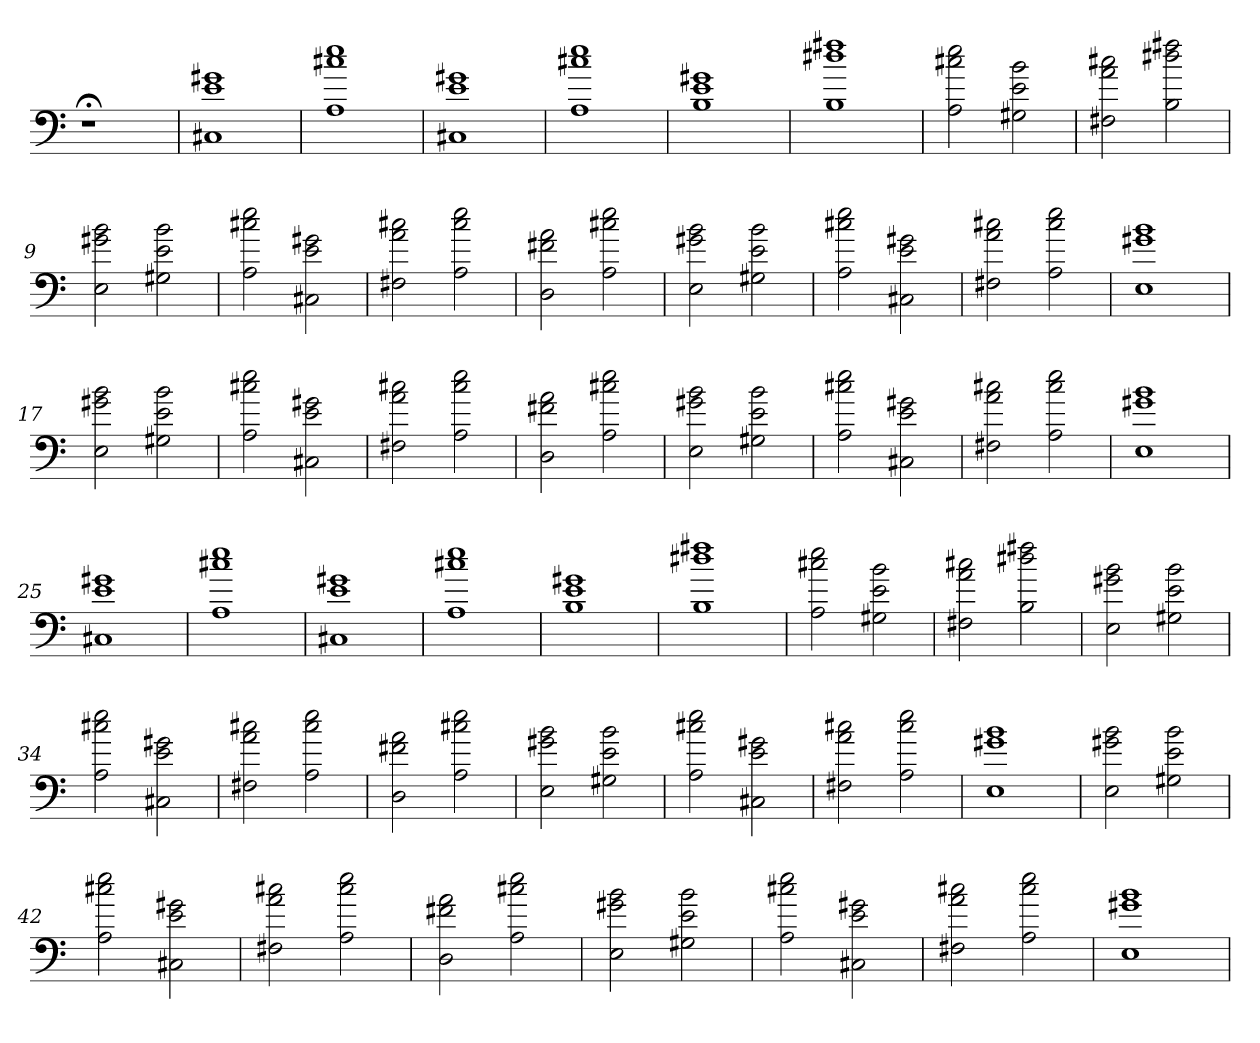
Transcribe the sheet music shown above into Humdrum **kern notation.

**kern
*part1
*staff1
=
1r;<
=1
1C#X 1e 1g#X
=2
1A 1cc#X 1ee
=3
1C#X 1e 1g#X
=4
1A 1cc#X 1ee
=5
1B 1e 1g#X
=6
1B 1dd#X 1ff#X
=7
2A 2cc#X 2ee
2G#X 2e 2b
=8
2F#X 2a 2cc#X
2B 2dd#X 2ff#X
=9
2E 2g#X 2b
2G#X 2e 2b
=10
2A 2cc#X 2ee
2C#X 2e 2g#X
=11
2F#X 2a 2cc#X
2A 2cc# 2ee
=12
2D 2f#X 2a
2A 2cc#X 2ee
=13
2E 2g#X 2b
2G#X 2e 2b
=14
2A 2cc#X 2ee
2C#X 2e 2g#X
=15
2F#X 2a 2cc#X
2A 2cc# 2ee
=16
1E 1g#X 1b
=17
2E 2g#X 2b
2G#X 2e 2b
=18
2A 2cc#X 2ee
2C#X 2e 2g#X
=19
2F#X 2a 2cc#X
2A 2cc# 2ee
=20
2D 2f#X 2a
2A 2cc#X 2ee
=21
2E 2g#X 2b
2G#X 2e 2b
=22
2A 2cc#X 2ee
2C#X 2e 2g#X
=23
2F#X 2a 2cc#X
2A 2cc# 2ee
=24
1E 1g#X 1b
=25
1C#X 1e 1g#X
=26
1A 1cc#X 1ee
=27
1C#X 1e 1g#X
=28
1A 1cc#X 1ee
=29
1B 1e 1g#X
=30
1B 1dd#X 1ff#X
=31
2A 2cc#X 2ee
2G#X 2e 2b
=32
2F#X 2a 2cc#X
2B 2dd#X 2ff#X
=33
2E 2g#X 2b
2G#X 2e 2b
=34
2A 2cc#X 2ee
2C#X 2e 2g#X
=35
2F#X 2a 2cc#X
2A 2cc# 2ee
=36
2D 2f#X 2a
2A 2cc#X 2ee
=37
2E 2g#X 2b
2G#X 2e 2b
=38
2A 2cc#X 2ee
2C#X 2e 2g#X
=39
2F#X 2a 2cc#X
2A 2cc# 2ee
=40
1E 1g#X 1b
=41
2E 2g#X 2b
2G#X 2e 2b
=42
2A 2cc#X 2ee
2C#X 2e 2g#X
=43
2F#X 2a 2cc#X
2A 2cc# 2ee
=44
2D 2f#X 2a
2A 2cc#X 2ee
=45
2E 2g#X 2b
2G#X 2e 2b
=46
2A 2cc#X 2ee
2C#X 2e 2g#X
=47
2F#X 2a 2cc#X
2A 2cc# 2ee
=48
1E 1g#X 1b
=
*-
